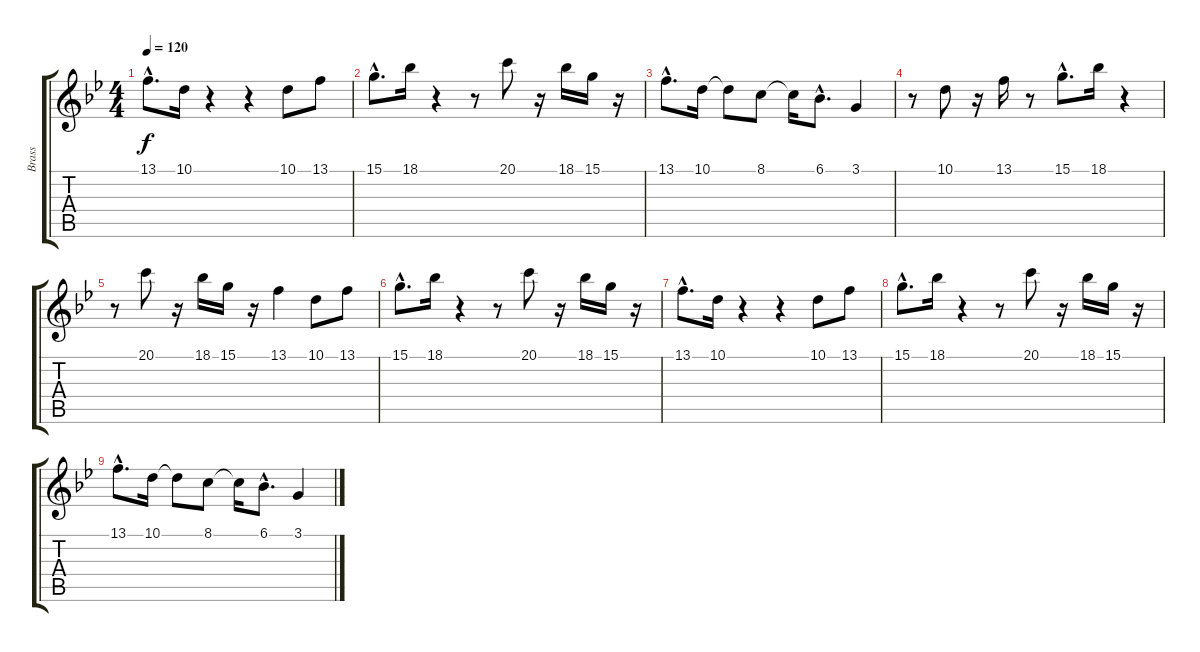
\track ("Brass" "Brass") {instrument brasssection}
\staff {score tabs}
\tuning (E4 B3 G3 D3 A2 E2) {hide}
\ts (4 4)
\tempo 120
\clef g2
\ks bb
13.1{hac}.8{d dy f} 10.1.16 r.4 r.4 10.1.8 13.1.8 |
15.1{hac}.8{d} 18.1.16 r.4 r.8 20.1.8 r.16 18.1.16 15.1.16 r.16 |
13.1{hac}.8{d} 10.1.16 10.1{t}.8 8.1.8 8.1{t}.16 6.1{hac}.8{d} 3.1.4 |
r.8 10.1.8 r.16 13.1.16 r.8 15.1{hac}.8{d} 18.1.16 r.4 |
r.8 20.1.8 r.16 18.1.16 15.1.16 r.16 13.1.4 10.1.8 13.1.8 |
15.1{hac}.8{d} 18.1.16 r.4 r.8 20.1.8 r.16 18.1.16 15.1.16 r.16 |
13.1{hac}.8{d} 10.1.16 r.4 r.4 10.1.8 13.1.8 |
15.1{hac}.8{d} 18.1.16 r.4 r.8 20.1.8 r.16 18.1.16 15.1.16 r.16 |
13.1{hac}.8{d} 10.1.16 10.1{t}.8 8.1.8 8.1{t}.16 6.1{hac}.8{d} 3.1.4
